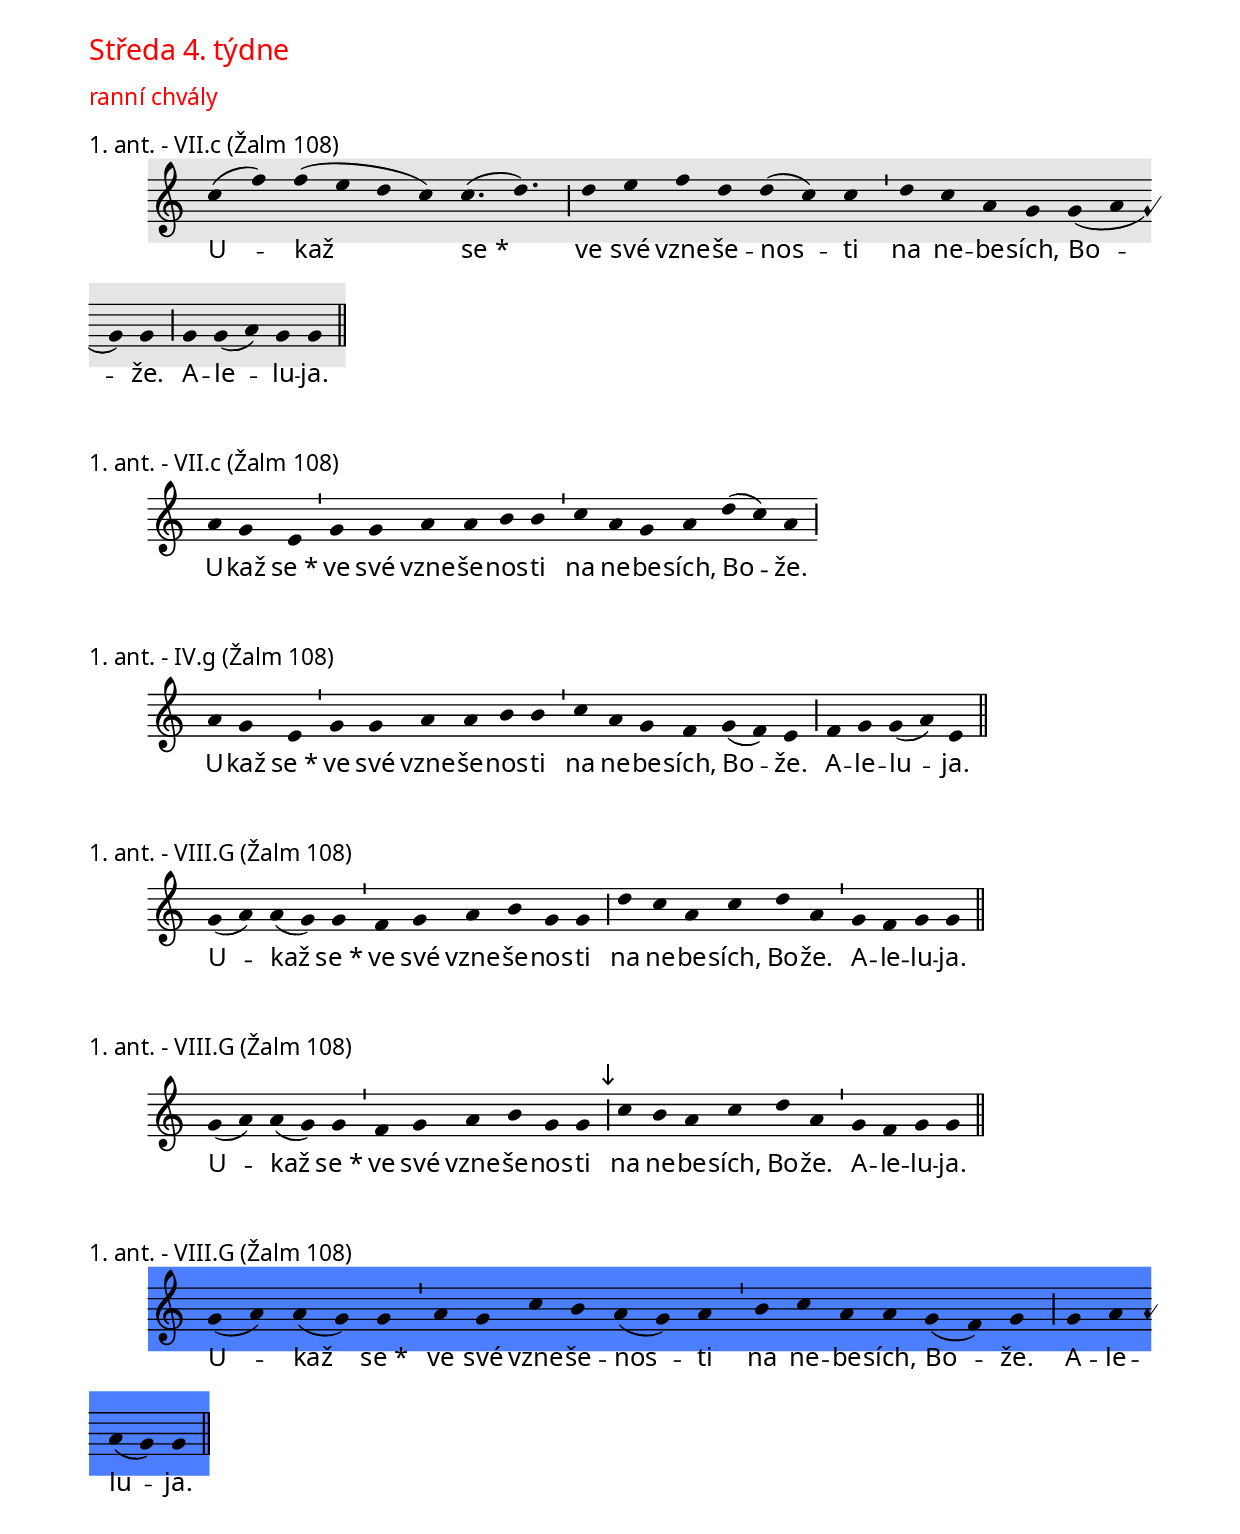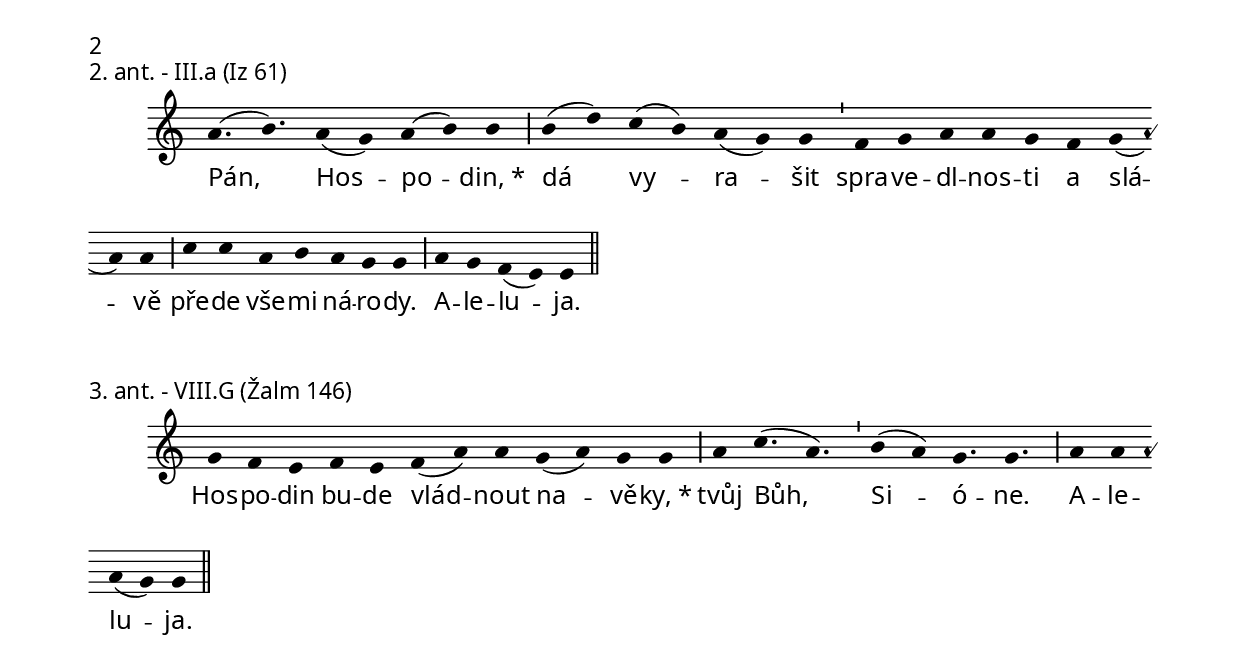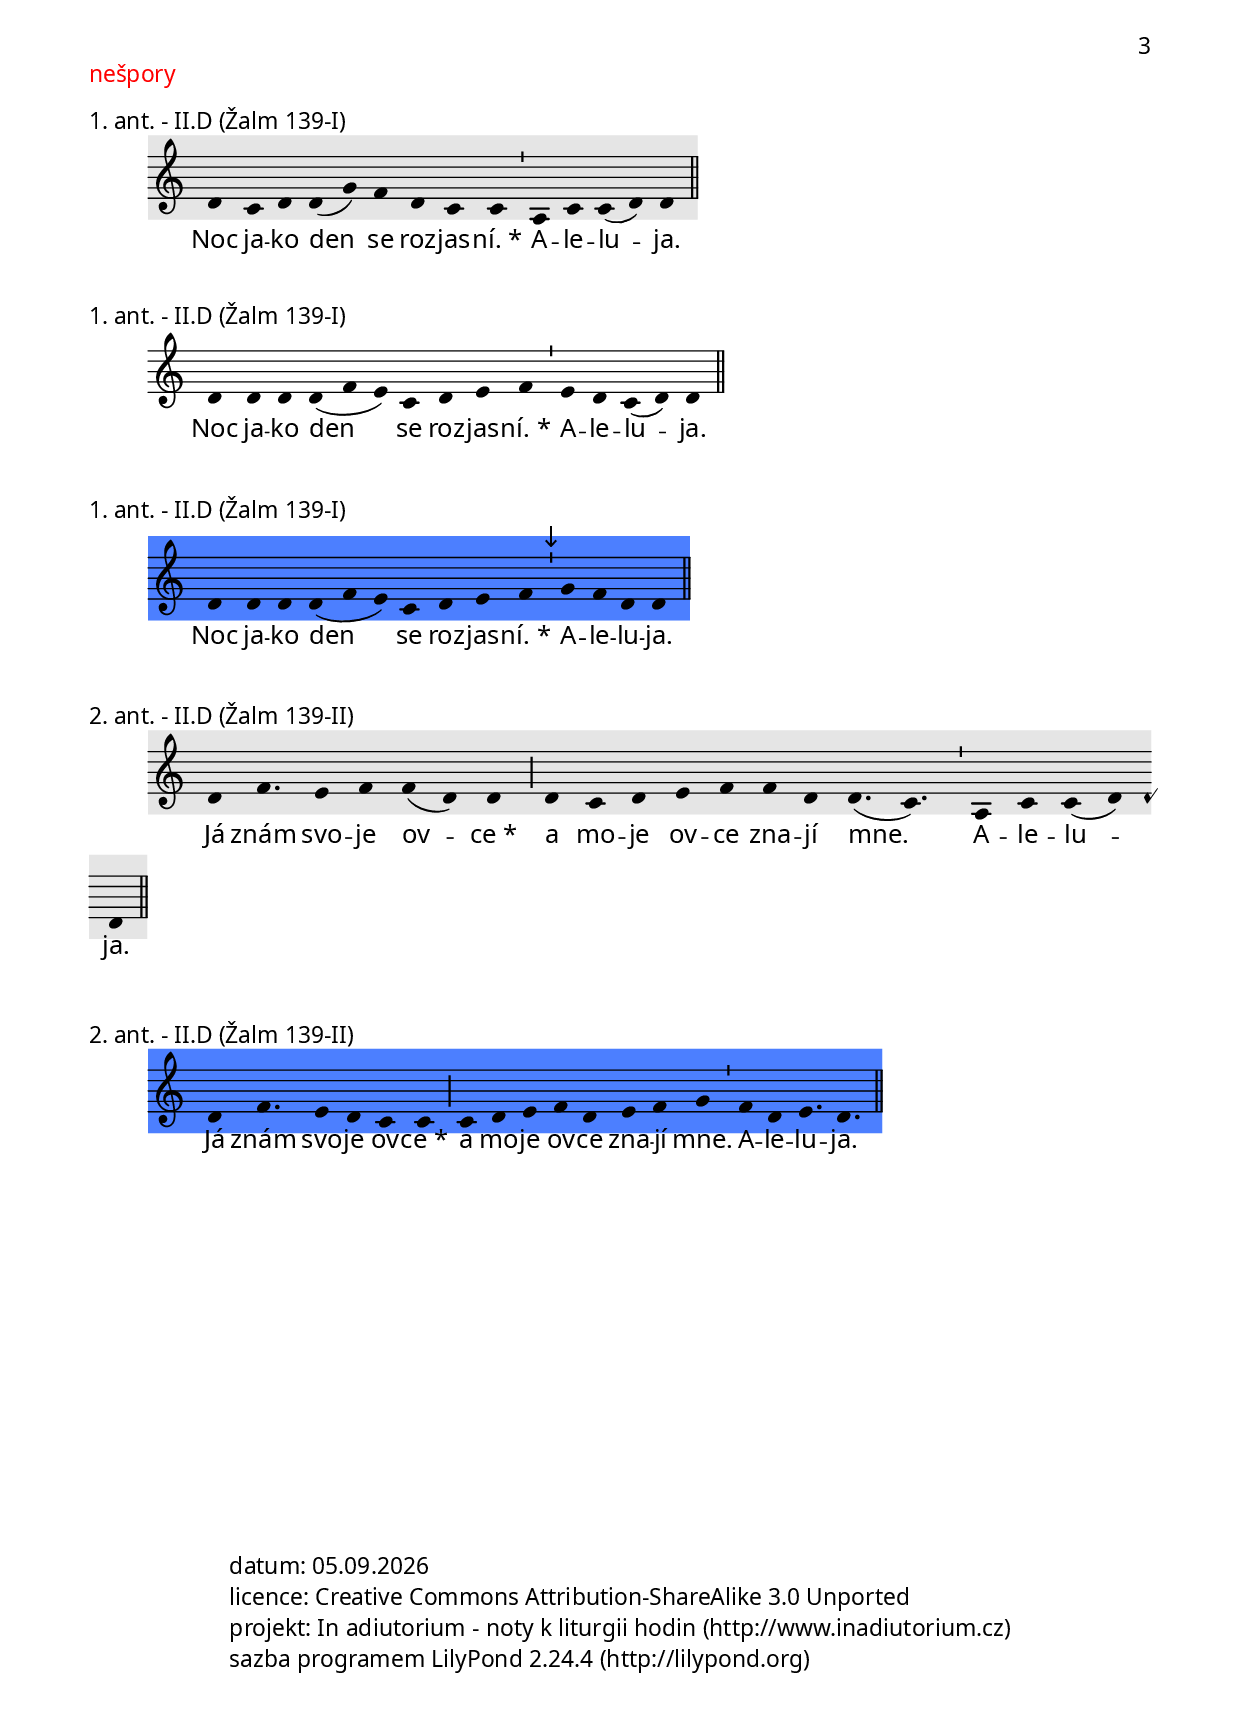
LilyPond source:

\include "../spolecne.ly"

\markup {\nadpisDen {Středa 4. týdne}}

\markup {\nadpisHodinka {"ranní chvály"}}

\score {
  \relative c'' {
    \zvyraznovacSedy
    \choralniRezim
    c4( f) f( e d c) c4.( d) \barMaior d4 e f d d( c) c \barMin
    d c a g g( a g) g \barMaior g g( a) g g \barFinalis
  }
  \addlyrics {
    U -- kaž se_* ve své vzne -- še -- nos -- ti
    na ne -- be -- sích, Bo -- že.
    A -- le -- lu -- ja.
  }
  \header {
    quid = "1. ant."
    modus = "VII"
    differentia = "c"
    psalmus = "Žalm 108"
    id = "rch-a1"
    placet = "~"
    piece = \markup {\sestavTitulek}
  }
}

\score {
  \relative c'' {
    \choralniRezim
    a4 g e \barMin
    g g a a b b \barMin
    c a g a d( c) a \barMaior
  }
  \addlyrics {
    U -- kaž se_*
    ve své vzne -- še -- nos -- ti
    na ne -- be -- sích, Bo -- že.
    A -- le -- lu -- ja.
  }
  \header {
    quid = "1. ant."
    modus = "VII"
    differentia = "c"
    psalmus = "Žalm 108"
    id = "rch-a1"
    piece = \markup {\sestavTitulek}
  }
}

\score {
  \relative c'' {
    \choralniRezim
    a4 g e \barMin
    g g a a b b \barMin
    c a g f g( f) e \barMaior
    f g g( a) e \barFinalis
  }
  \addlyrics {
    U -- kaž se_*
    ve své vzne -- še -- nos -- ti
    na ne -- be -- sích, Bo -- že.
    A -- le -- lu -- ja.
  }
  \header {
    quid = "1. ant."
    modus = "IV"
    differentia = "g"
    psalmus = "Žalm 108"
    id = "rch-a1"
    piece = \markup {\sestavTitulek}
  }
}

\score {
  \relative c'' {
    \choralniRezim
    g4( a) a( g) g \barMin
    f g a b g g \barMaior
    d' c a c d a \barMin
    g f g g \barFinalis
  }
  \addlyrics {
    U -- kaž se_*
    ve své vzne -- še -- nos -- ti
    na ne -- be -- sích, Bo -- že.
    A -- le -- lu -- ja.
  }
  \header {
    quid = "1. ant."
    modus = "VIII"
    differentia = "G"
    psalmus = "Žalm 108"
    id = "rch-a1"
    piece = \markup {\sestavTitulek}
  }
}

\score {
  \relative c'' {
    \choralniRezim
    g4( a) a( g) g \barMin
    f g a b g g \barMaior
    \mark\sipka c b a c d a \barMin
    g f g g \barFinalis
  }
  \addlyrics {
    U -- kaž se_*
    ve své vzne -- še -- nos -- ti
    na ne -- be -- sích, Bo -- že.
    A -- le -- lu -- ja.
  }
  \header {
    quid = "1. ant."
    modus = "VIII"
    differentia = "G"
    psalmus = "Žalm 108"
    id = "rch-a1"
    piece = \markup {\sestavTitulek}
  }
}

\score {
  \relative c'' {
    \zvyraznovacModry
    \choralniRezim
    g4( a) a( g) g \barMin
    a g c b a( g) a \barMin
    b c a a g( f) g \barMaior
    g a a( g) g \barFinalis
  }
  \addlyrics {
    U -- kaž se_*
    ve své vzne -- še -- nos -- ti
    na ne -- be -- sích, Bo -- že.
    A -- le -- lu -- ja.
  }
  \header {
    quid = "1. ant."
    modus = "VIII"
    differentia = "G"
    psalmus = "Žalm 108"
    id = "rch-a1"
    piece = \markup {\sestavTitulek}
  }
}

\pageBreak

\score {
  \relative c'' {
    \choralniRezim
    a4.( b) a4( g) a( b) b \barMaior
    b( d) c( b) a( g) g \barMin
    f g a a g f g( a) a \barMaior
    c c a b a g g \barMaior
    a g f( e) e \barFinalis
  }
  \addlyrics {
    Pán, Hos -- po -- din,_*
    dá vy -- ra -- šit
    spra -- ve -- dl -- nos -- ti a slá -- vě
    pře -- de vše -- mi ná -- ro -- dy.
    A -- le -- lu -- ja.
  }
  \header {
    quid = "2. ant."
    modus = "III"
    differentia = "a"
    psalmus = "Iz 61"
    id = "rch-a2"
    piece = \markup {\sestavTitulek}
  }
}

\score {
  \relative c'' {
    \choralniRezim
    g4 f e f e f( a) a g( a) g g \barMaior
    a c4.( a) \barMin b4( a) g4. g \barMaior
    a4 a a( g) g \barFinalis
  }
  \addlyrics {
    Hos -- po -- din bu -- de vlád -- nout na -- vě -- ky,_*
    tvůj Bůh, Si -- ó -- ne.
    A -- le -- lu -- ja.
  }
  \header {
    quid = "3. ant."
    modus = "VIII"
    differentia = "G"
    psalmus = "Žalm 146"
    id = "rch-a3"
    piece = \markup {\sestavTitulek}
  }
}

\pageBreak

\markup {\nadpisHodinka {"nešpory"}}

\score {
  \relative c' {
    \zvyraznovacSedy
    \choralniRezim
    d4 c d d( g) f d c c \barMin a c c( d) d \barFinalis
  }
  \addlyrics {
    Noc ja -- ko den se roz -- jas -- ní._*
    A -- le -- lu -- ja.
  }
  \header {
    quid = "1. ant."
    modus = "II"
    differentia = "D"
    psalmus = "Žalm 139-I"
    id = "ne-a1"
    placet = "r"
    piece = \markup {\sestavTitulek}
  }
}

\score {
  \relative c' {
    \choralniRezim
    d4 d d d( f e) c d e f \barMin
    e d c( d) d \barFinalis
  }
  \addlyrics {
    Noc ja -- ko den se roz -- jas -- ní._*
    A -- le -- lu -- ja.
  }
  \header {
    quid = "1. ant."
    modus = "II"
    differentia = "D"
    psalmus = "Žalm 139-I"
    id = "ne-a1"
    piece = \markup {\sestavTitulek}
  }
}

\score {
  \relative c' {
    \zvyraznovacModry
    \choralniRezim
    d4 d d d( f e) c d e f \barMin
    \mark\sipka g f d d \barFinalis
  }
  \addlyrics {
    Noc ja -- ko den se roz -- jas -- ní._*
    A -- le -- lu -- ja.
  }
  \header {
    quid = "1. ant."
    modus = "II"
    differentia = "D"
    psalmus = "Žalm 139-I"
    id = "ne-a1"
    piece = \markup {\sestavTitulek}
  }
}

\score {
  \relative c' {
    \zvyraznovacSedy
    \choralniRezim
    d f4. e4 f f( d) d \barMaior
    d c d e f f d d4.( c) \barMin
    a4 c c( d) d \barFinalis
  }
  \addlyrics {
    Já znám svo -- je ov -- ce_*
    a mo -- je ov -- ce zna -- jí mne.
    A -- le -- lu -- ja.
  }
  \header {
    quid = "2. ant."
    modus = "II"
    differentia = "D"
    psalmus = "Žalm 139-II"
    id = "ne-a2"
    piece = \markup {\sestavTitulek}
  }
}

\score {
  \relative c' {
    \zvyraznovacModry
    \choralniRezim
    d f4. e4 d c c \barMaior
    c d e f d e f g \barMin
    f d e4. d \barFinalis
  }
  \addlyrics {
    Já znám svo -- je ov -- ce_*
    a mo -- je ov -- ce zna -- jí mne.
    A -- le -- lu -- ja.
  }
  \header {
    quid = "2. ant."
    modus = "II"
    differentia = "D"
    psalmus = "Žalm 139-II"
    id = "ne-a2"
    piece = \markup {\sestavTitulek}
  }
}

% \score { \velikTIIstredaNespAntIII }